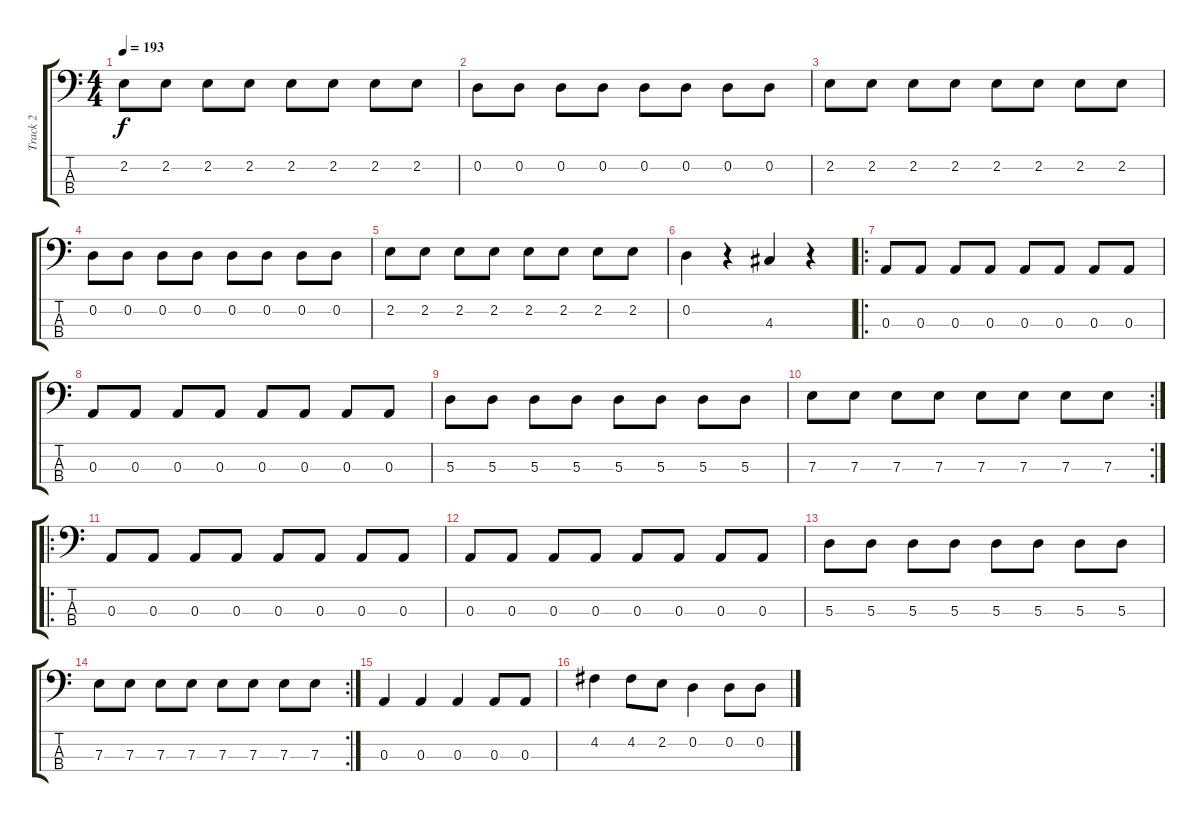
\track ("Track 2" "Track 2") {instrument electricbasspick}
\staff {score tabs}
\tuning (G2 D2 A1 E1) {hide}
\ts (4 4)
\tempo 193
\clef f4
\ks c
2.2.8{dy f} 2.2.8 2.2.8 2.2.8 2.2.8 2.2.8 2.2.8 2.2.8 |
0.2.8 0.2.8 0.2.8 0.2.8 0.2.8 0.2.8 0.2.8 0.2.8 |
2.2.8 2.2.8 2.2.8 2.2.8 2.2.8 2.2.8 2.2.8 2.2.8 |
0.2.8 0.2.8 0.2.8 0.2.8 0.2.8 0.2.8 0.2.8 0.2.8 |
2.2.8 2.2.8 2.2.8 2.2.8 2.2.8 2.2.8 2.2.8 2.2.8 |
0.2.4 r.4 4.3.4 r.4 |
\ro
0.3.8 0.3.8 0.3.8 0.3.8 0.3.8 0.3.8 0.3.8 0.3.8 |
0.3.8 0.3.8 0.3.8 0.3.8 0.3.8 0.3.8 0.3.8 0.3.8 |
5.3.8 5.3.8 5.3.8 5.3.8 5.3.8 5.3.8 5.3.8 5.3.8 |
\rc 2
7.3.8 7.3.8 7.3.8 7.3.8 7.3.8 7.3.8 7.3.8 7.3.8 |
\ro
0.3.8 0.3.8 0.3.8 0.3.8 0.3.8 0.3.8 0.3.8 0.3.8 |
0.3.8 0.3.8 0.3.8 0.3.8 0.3.8 0.3.8 0.3.8 0.3.8 |
5.3.8 5.3.8 5.3.8 5.3.8 5.3.8 5.3.8 5.3.8 5.3.8 |
\rc 2
7.3.8 7.3.8 7.3.8 7.3.8 7.3.8 7.3.8 7.3.8 7.3.8 |
0.3.4 0.3.4 0.3.4 0.3.8 0.3.8 |
4.2.4 4.2.8 2.2.8 0.2.4 0.2.8 0.2.8
